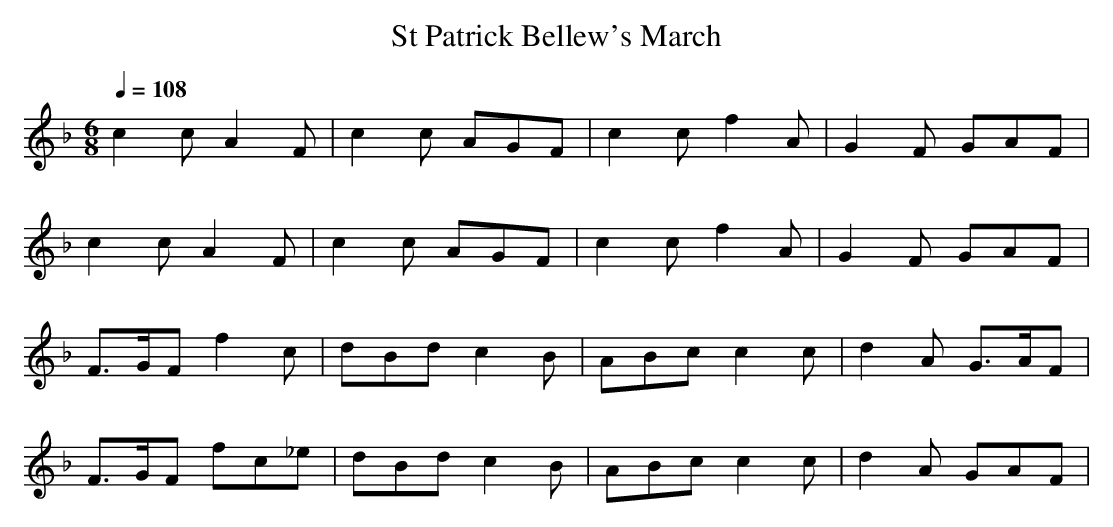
X:1
T: St Patrick Bellew's March
M: 6/8
L: 1/8
Q: 1/4=108
K: F % 1 flats
V: 1
c2c A2F|c2c AGF|c2c f2A|G2F GAF|
c2c A2F|c2c AGF|c2c f2A|G2F GAF|
F>GF f2c|dBd c2B|ABc c2c|d2A G>AF|
F>GF fc_e|dBd c2B|ABc c2c|d2A GAF|
